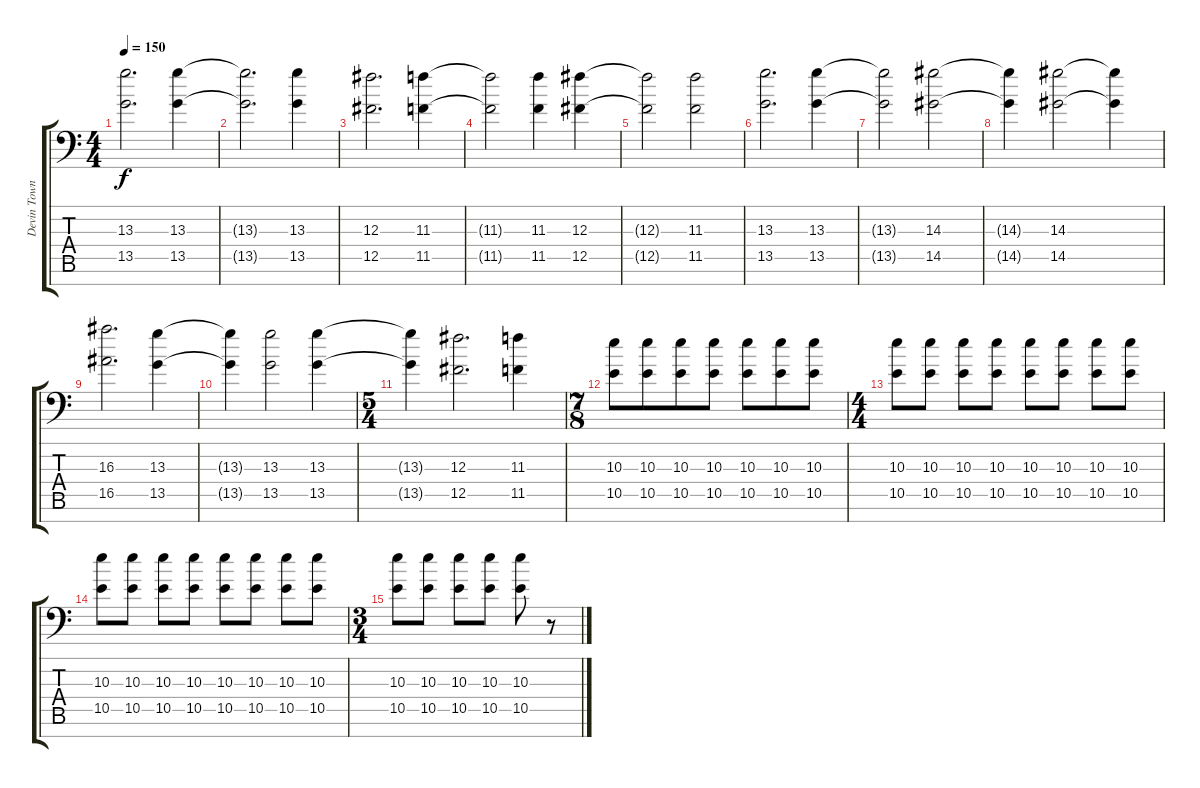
\track ("Devin Townsend" "Devin Town") {instrument distortionguitar}
\staff {score tabs}
\tuning (Eb4 B3 Gb3 B2 Gb2 B1 Gb1) {hide}
\ts (4 4)
\tempo 150
\clef f4
\ks c
(13.3 13.5).2{d dy f} (13.3 13.5).4 |
(13.3{t} 13.5{t}).2{d} (13.3 13.5).4 |
(12.3 12.5).2{d} (11.3 11.5).4 |
(11.3{t} 11.5{t}).2 (11.3 11.5).4 (12.3 12.5).4 |
(12.3{t} 12.5{t}).2 (11.3 11.5).2 |
(13.3 13.5).2{d} (13.3 13.5).4 |
(13.3{t} 13.5{t}).2 (14.3 14.5).2 |
(14.3{t} 14.5{t}).4 (14.3 14.5).2 (14.3{t} 14.5{t}).4 |
(16.3 16.5).2{d} (13.3 13.5).4 |
(13.3{t} 13.5{t}).4 (13.3 13.5).2 (13.3 13.5).4 |
\ts (5 4)
(13.3{t} 13.5{t}).4 (12.3 12.5).2{d} (11.3 11.5).4 |
\ts (7 8)
(10.3 10.5).8 (10.3 10.5).8 (10.3 10.5).8 (10.3 10.5).8 (10.3 10.5).8 (10.3 10.5).8 (10.3 10.5).8 |
\ts (4 4)
(10.3 10.5).8 (10.3 10.5).8 (10.3 10.5).8 (10.3 10.5).8 (10.3 10.5).8 (10.3 10.5).8 (10.3 10.5).8 (10.3 10.5).8 |
(10.3 10.5).8 (10.3 10.5).8 (10.3 10.5).8 (10.3 10.5).8 (10.3 10.5).8 (10.3 10.5).8 (10.3 10.5).8 (10.3 10.5).8 |
\ts (3 4)
(10.3 10.5).8 (10.3 10.5).8 (10.3 10.5).8 (10.3 10.5).8 (10.3 10.5).8 r.8
